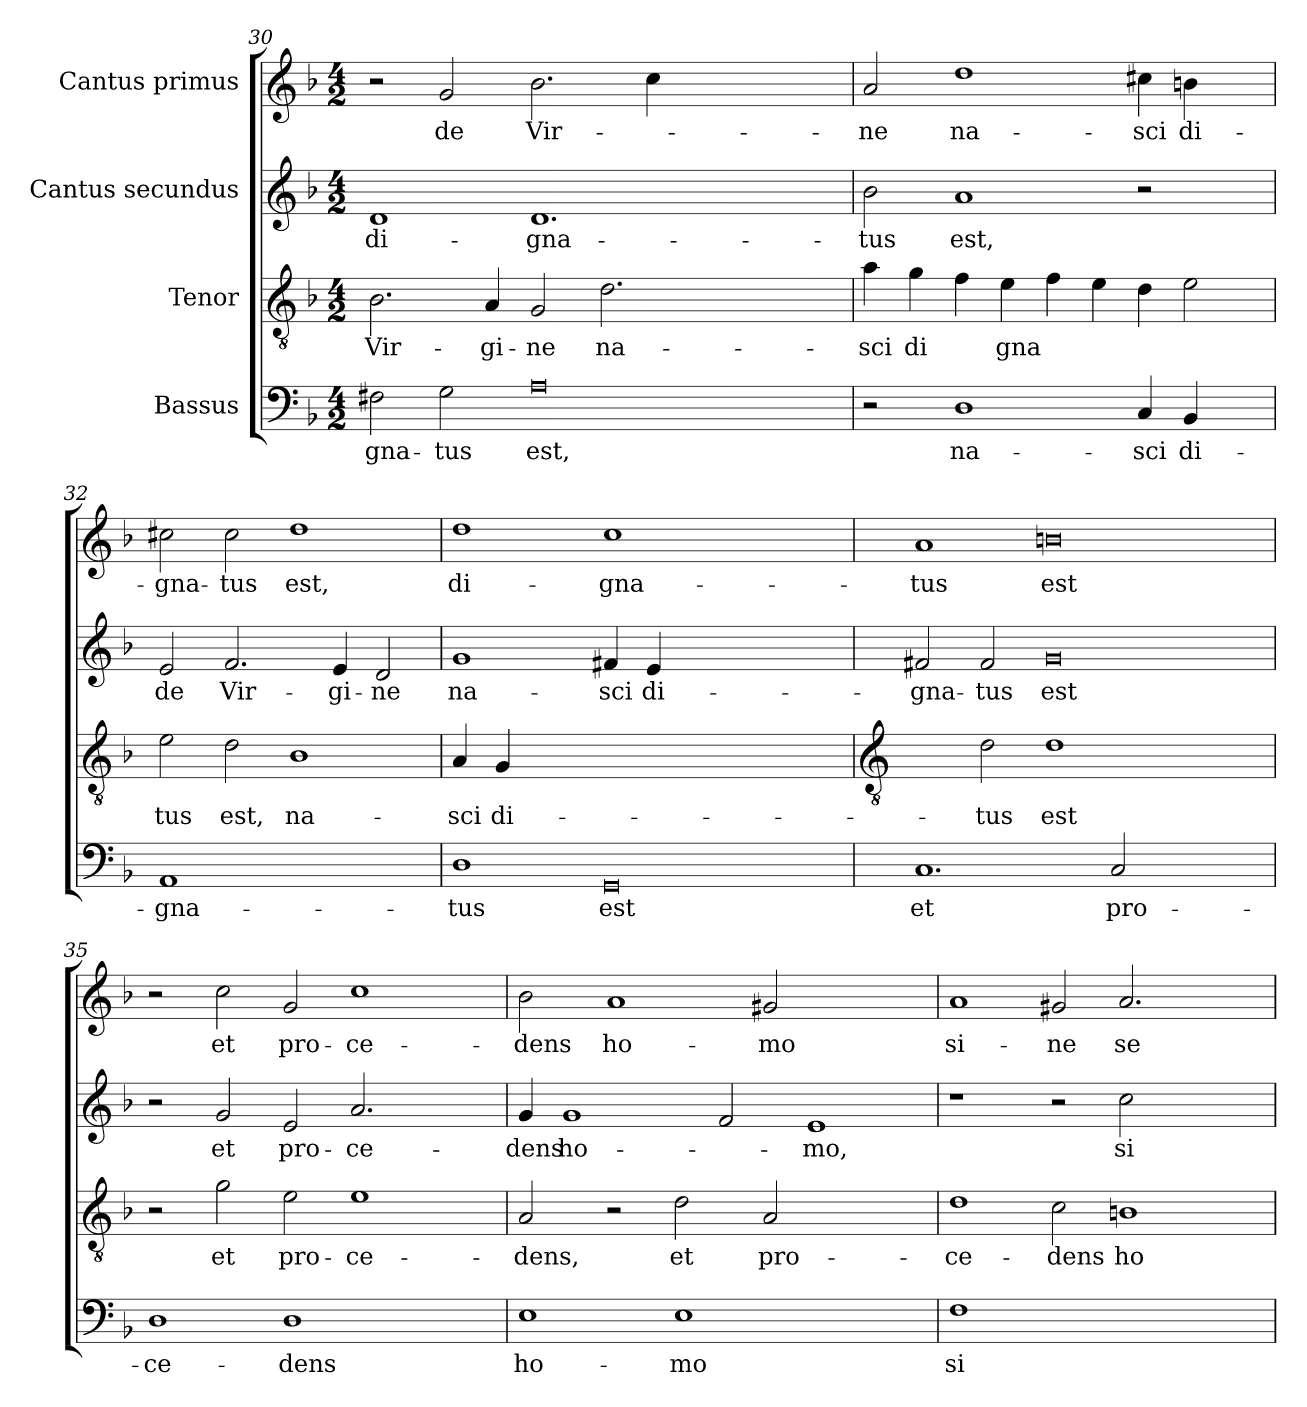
**kern	**text	**kern	**text	**kern	**text	**kern	**text
*part4	*part4	*part3	*part3	*part2	*part2	*part1	*part1
*staff4	*staff4	*staff3	*staff3	*staff2	*staff2	*staff1	*staff1
*I"Bassus	*	*I"Tenor	*	*I"Cantus secundus	*	*I"Cantus primus	*
!!LO:LB:g=z
*clefF4	*	*clefGv2	*	*clefG2	*	*clefG2	*
*k[b-]	*	*k[b-]	*	*k[b-]	*	*k[b-]	*
*F:	*	*F:	*	*F:	*	*F:	*
*M4/2	*	*M4/2	*	*M4/2	*	*M4/2	*
=30	=30	=30	=30	=30	=30	=30	=30
!	!LO:LY:b	!	!LO:LY:b	!	!LO:LY:b	!	!
2F#X	-gna-	2.B-	Vir-	1d	di-	2r	.
!	!LO:LY:b	!	!	!	!	!	!LO:LY:b
2G	-tus	.	.	.	.	2g	de
!	!	!	!LO:LY:b	!	!	!	!
.	.	4A	-gi-	.	.	.	.
!	!LO:LY:b	!	!LO:LY:b	!	!LO:LY:b	!	!LO:LY:b
0A	est,	2G	-ne	1.d	-gna-	2.b-	Vir-
!	!	!	!LO:LY:b	!	!	!	!
.	.	2.d	na-	.	.	.	.
.	.	.	.	.	.	4cc	.
.	.	.	.	.	.	1ryy	.
.	.	2.ryy	.	.	.	.	.
.	.	.	.	2ryy	.	.	.
=31	=31	=31	=31	=31	=31	=31	=31
!	!	!	!LO:LY:b	!	!LO:LY:b	!	!LO:LY:b
2r	.	4a	-sci	2b-	-tus	2a	-ne
!	!	!	!LO:LY:b	!	!	!	!
.	.	4g	di	.	.	.	.
!	!LO:LY:b	!	!LO:LY:b	!	!LO:LY:b	!	!LO:LY:b
1D	na-	4f	-	1a	est,	1dd	na-
!	!	!	!LO:LY:b	!	!	!	!
.	.	4e	gna	.	.	.	.
.	.	4f	.	.	.	.	.
.	.	4e	.	.	.	.	.
!	!LO:LY:b	!	!	!	!	!	!LO:LY:b
4C	-sci	4d	.	2r	.	4cc#X	-sci
!	!LO:LY:b	!	!	!	!	!	!LO:LY:b
4BB-	di-	2e	.	.	.	4bn	di-
4ryy	.	.	.	4ryy	.	4ryy	.
=32	=32	=32	=32	=32	=32	=32	=32
!	!LO:LY:b	!	!LO:LY:b	!	!LO:LY:b	!	!LO:LY:b
1AA	-gna-	2e	tus	2e	de	2cc#X	-gna-
!	!	!	!LO:LY:b	!	!LO:LY:b	!	!LO:LY:b
.	.	2d	est,	2.f	Vir-	2cc#	-tus
!	!	!	!LO:LY:b	!	!	!	!LO:LY:b
1ryy	.	1B-	na-	.	.	1dd	est,
!	!	!	!	!	!LO:LY:b	!	!
.	.	.	.	4e	-gi-	.	.
!	!	!	!	!	!LO:LY:b	!	!
.	.	.	.	2d	-ne	.	.
!!LO:LB:g=z
=33	=33	=33	=33	=33	=33	=33	=33
!	!LO:LY:b	!	!LO:LY:b	!	!LO:LY:b	!	!LO:LY:b
1D	-tus	4A	-sci	1g	na-	1dd	di-
!	!	!	!LO:LY:b	!	!	!	!
.	.	4G	di-	.	.	.	.
!	!	!	!LO:LY:b	!	!	!	!
.	.	[1Ayy	-gna-	.	.	.	.
!	!LO:LY:b	!	!	!	!LO:LY:b	!	!LO:LY:b
0GG	est	.	.	4f#X	-sci	1cc	-gna-
!	!	!	!	!	!LO:LY:b	!	!
.	.	.	.	4e	di-	.	.
.	.	1.ryy	.	1.ryy	.	.	.
.	.	.	.	.	.	1ryy	.
!!LO:LB:g=z
=34	=34	=34	=34	=34	=34	=34	=34
*	*	*clefGv2	*	*	*	*	*
!	!LO:LY:b	!	!	!	!LO:LY:b	!	!LO:LY:b
1.C	et	2Ayy]	.	2f#X	-gna-	1a	-tus
!	!	!	!LO:LY:b	!	!LO:LY:b	!	!
.	.	2d	-tus	2f#	-tus	.	.
!	!	!	!LO:LY:b	!	!LO:LY:b	!	!LO:LY:b
.	.	1d	est	0g	est	0bn	est
!	!LO:LY:b	!	!	!	!	!	!
2C	pro-	.	.	.	.	.	.
1ryy	.	1ryy	.	.	.	.	.
=35A	=35A	=35A	=35A	=35A	=35A	=35A	=35A
!	!LO:LY:b	!	!	!	!	!	!
1D	-ce-	2r	.	2r	.	2r	.
!	!	!	!LO:LY:b	!	!LO:LY:b	!	!LO:LY:b
.	.	2g	et	2g	et	2cc	et
!	!LO:LY:b	!	!LO:LY:b	!	!LO:LY:b	!	!LO:LY:b
1D	-dens	2e	pro-	2e	pro-	2g	pro-
!	!	!	!LO:LY:b	!	!LO:LY:b	!	!LO:LY:b
.	.	1e	-ce-	2.a	-ce-	1cc	-ce-
2ryy	.	.	.	.	.	.	.
.	.	.	.	4ryy	.	.	.
=36A	=36A	=36A	=36A	=36A	=36A	=36A	=36A
!	!LO:LY:b	!	!LO:LY:b	!	!LO:LY:b	!	!LO:LY:b
1E	ho-	2A	-dens,	4g	-dens	2b-	-dens
!	!	!	!	!	!LO:LY:b	!	!
.	.	.	.	1g	ho-	.	.
!	!	!	!	!	!	!	!LO:LY:b
.	.	2r	.	.	.	1a	ho-
!	!LO:LY:b	!	!LO:LY:b	!	!	!	!
1E	-mo	2d	et	.	.	.	.
.	.	.	.	2f	.	.	.
!	!	!	!LO:LY:b	!	!	!	!LO:LY:b
.	.	2A	pro-	.	.	2g#X	-mo
!	!	!	!	!	!LO:LY:b	!	!
.	.	.	.	1e	-mo,	.	.
2.ryy	.	2.ryy	.	.	.	2.ryy	.
=36B	=36B	=36B	=36B	=36B	=36B	=36B	=36B
!	!LO:LY:b	!	!LO:LY:b	!	!	!	!LO:LY:b
1F	si-	1d	-ce-	1r	.	1a	si-
!	!	!	!LO:LY:b	!	!	!	!LO:LY:b
1.ryy	.	2c	-dens	2r	.	2g#X	-ne
!	!	!	!LO:LY:b	!	!LO:LY:b	!	!LO:LY:b
.	.	1Bn	ho-	2cc	si-	2.a	se-
.	.	.	.	2ryy	.	.	.
.	.	.	.	.	.	4ryy	.
=	=	=	=	=	=	=	=
*-	*-	*-	*-	*-	*-	*-	*-
